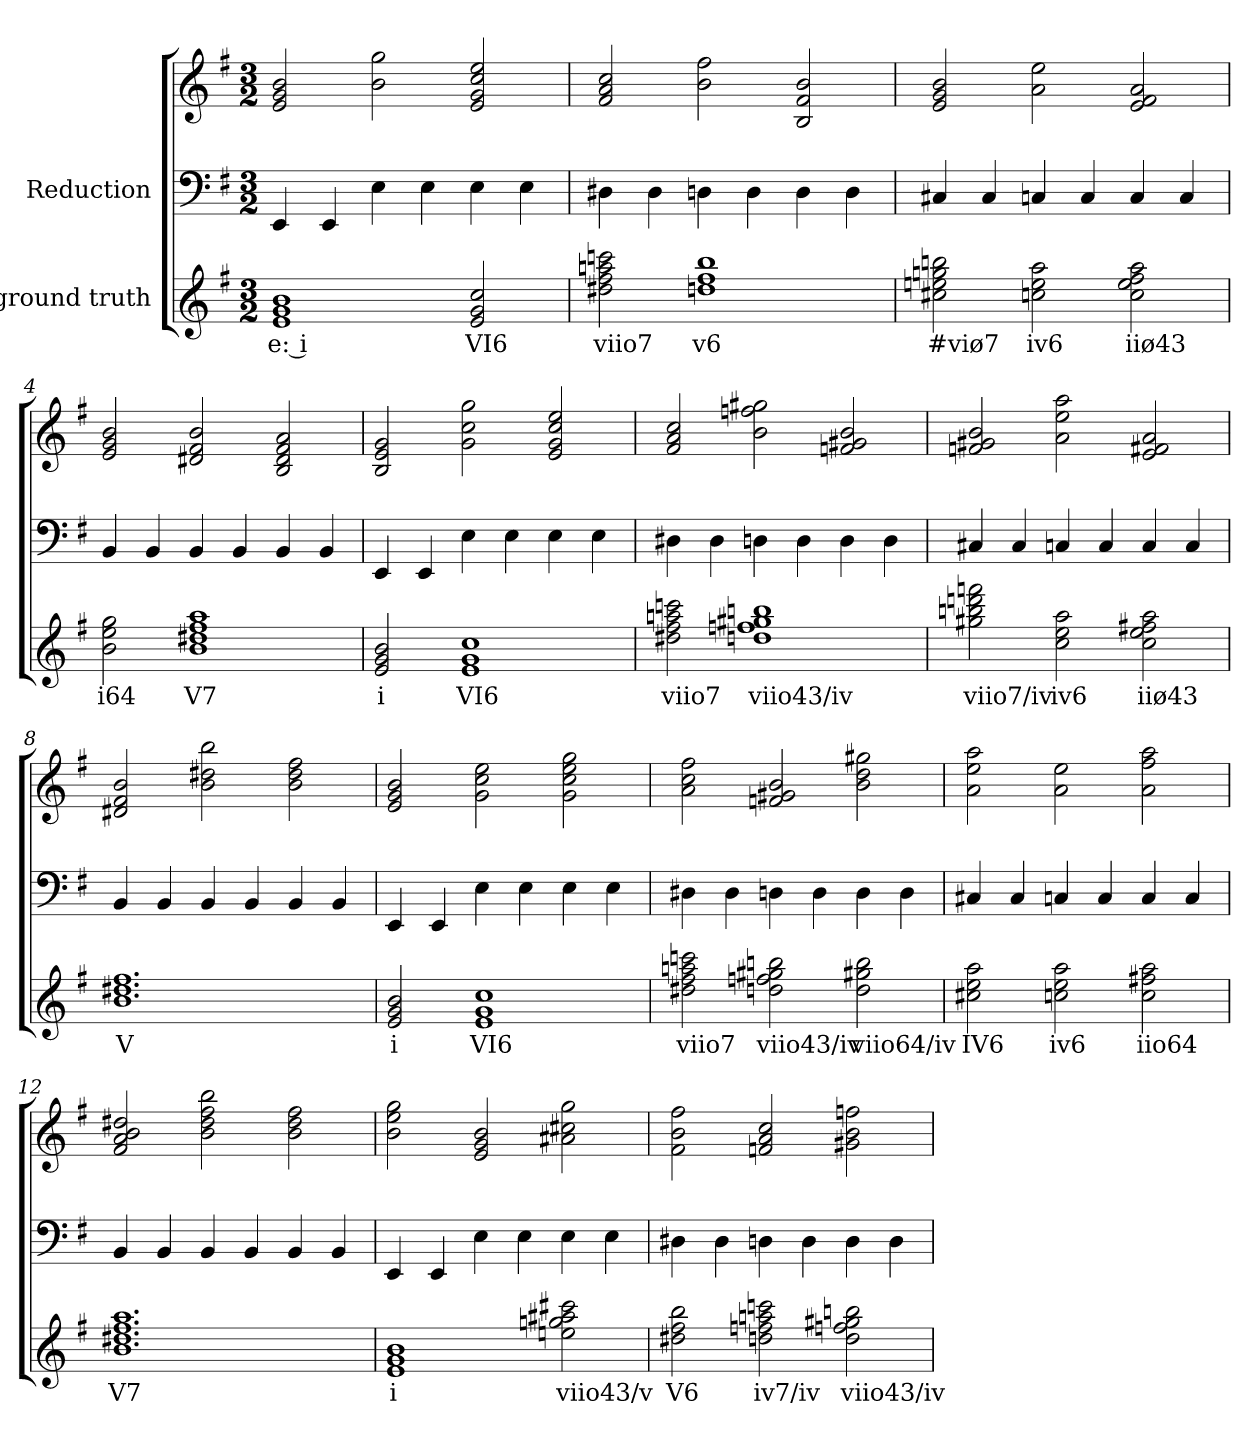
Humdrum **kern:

**kern	**text	**kern	**kern
*part2	*part2	*part1	*part1
*staff3	*staff3	*staff2	*staff1
*I"ground truth	*	*I"Reduction	*
*	*	*clefF4	*clefG2
*k[f#]	*	*k[f#]	*k[f#]
*M3/2	*	*M3/2	*M3/2
=1	=1	=1	=1
1e 1g 1b	e: i	4EE/	2e/ 2g/ 2b/
.	.	4EE/	.
.	.	4E\	2b\ 2gg\
.	.	4E\	.
2e 2g 2cc	VI6	4E\	2e/ 2g/ 2cc/ 2ee/
.	.	4E\	.
=2	=2	=2	=2
2dd#X 2ff# 2aan 2cccn	viio7	4D#X\	2f#/ 2a/ 2cc/
.	.	4D#\	.
1ddn 1ff# 1bb	v6	4Dn\	2b\ 2ff#\
.	.	4D\	.
.	.	4D\	2B/ 2f#/ 2b/
.	.	4D\	.
=3	=3	=3	=3
2cc#X 2een 2ggn 2bbn	#viø7	4C#X/	2e/ 2g/ 2b/
.	.	4C#/	.
2ccn 2ee 2aa	iv6	4Cn/	2a\ 2ee\
.	.	4C/	.
2cc 2ee 2ff# 2aa	iiø43	4C/	2e/ 2f#/ 2a/
.	.	4C/	.
=4	=4	=4	=4
2b 2ee 2gg	i64	4BB/	2e/ 2g/ 2b/
.	.	4BB/	.
1b 1dd#X 1ff# 1aa	V7	4BB/	2d#X/ 2f#/ 2b/
.	.	4BB/	.
.	.	4BB/	2B/ 2d#/ 2f#/ 2a/
.	.	4BB/	.
!!LO:LB:g=z
=5	=5	=5	=5
2e 2g 2b	i	4EE/	2B/ 2e/ 2g/
.	.	4EE/	.
1e 1g 1cc	VI6	4E\	2g\ 2cc\ 2gg\
.	.	4E\	.
.	.	4E\	2e/ 2g/ 2cc/ 2ee/
.	.	4E\	.
=6	=6	=6	=6
2dd#X 2ff# 2aan 2cccn	viio7	4D#X\	2f#/ 2a/ 2cc/
.	.	4D#\	.
1ddn 1ffn 1gg#X 1bbn	viio43/iv	4Dn\	2b\ 2ffn\ 2gg#X\
.	.	4D\	.
.	.	4D\	2fn/ 2g#X/ 2b/
.	.	4D\	.
=7	=7	=7	=7
2gg#X 2bbn 2dddn 2fffn	viio7/iv	4C#X/	2fn/ 2g#X/ 2b/
.	.	4C#/	.
2cc 2ee 2aa	iv6	4Cn/	2a\ 2ee\ 2aa\
.	.	4C/	.
2cc 2ee 2ff#X 2aa	iiø43	4C/	2e/ 2f#X/ 2a/
.	.	4C/	.
=8	=8	=8	=8
1.b 1.dd#X 1.ff#	V	4BB/	2d#X/ 2f#/ 2b/
.	.	4BB/	.
.	.	4BB/	2b\ 2dd#X\ 2bb\
.	.	4BB/	.
.	.	4BB/	2b\ 2dd#\ 2ff#\
.	.	4BB/	.
!!LO:LB:g=z
=9	=9	=9	=9
2e 2g 2b	i	4EE/	2e/ 2g/ 2b/
.	.	4EE/	.
1e 1g 1cc	VI6	4E\	2g\ 2cc\ 2ee\
.	.	4E\	.
.	.	4E\	2g\ 2cc\ 2ee\ 2gg\
.	.	4E\	.
=10	=10	=10	=10
2dd#X 2ff# 2aan 2cccn	viio7	4D#X\	2a\ 2cc\ 2ff#\
.	.	4D#\	.
2ddn 2ffn 2gg#X 2bbn	viio43/iv	4Dn\	2fn/ 2g#X/ 2b/
.	.	4D\	.
2dd 2gg#X 2bb	viio64/iv	4D\	2b\ 2dd\ 2gg#X\
.	.	4D\	.
=11	=11	=11	=11
2cc#X 2ee 2aa	IV6	4C#X/	2a\ 2ee\ 2aa\
.	.	4C#/	.
2ccn 2ee 2aa	iv6	4Cn/	2a\ 2ee\
.	.	4C/	.
2cc 2ff#X 2aa	iio64	4C/	2a\ 2ff#\ 2aa\
.	.	4C/	.
=12	=12	=12	=12
1.b 1.dd#X 1.ff# 1.aa	V7	4BB/	2f#/ 2a/ 2b/ 2dd#X/
.	.	4BB/	.
.	.	4BB/	2b\ 2dd#\ 2ff#\ 2bb\
.	.	4BB/	.
.	.	4BB/	2b\ 2dd#\ 2ff#\
.	.	4BB/	.
!!LO:LB:g=z
=13	=13	=13	=13
1e 1g 1b	i	4EE/	2b\ 2ee\ 2gg\
.	.	4EE/	.
.	.	4E\	2e/ 2g/ 2b/
.	.	4E\	.
2een 2ggn 2aa#X 2ccc#X	viio43/v	4E\	2a#X\ 2cc#X\ 2gg\
.	.	4E\	.
=14	=14	=14	=14
2dd#X 2ff# 2bb	V6	4D#X\	2f#\ 2b\ 2ff#\
.	.	4D#\	.
2ddn 2ffn 2aan 2cccn	iv7/iv	4Dn\	2fn/ 2a/ 2cc/
.	.	4D\	.
2dd 2ffn 2gg#X 2bbn	viio43/iv	4D\	2g#X\ 2b\ 2ffn\
.	.	4D\	.
=	=	=	=
*-	*-	*-	*-
